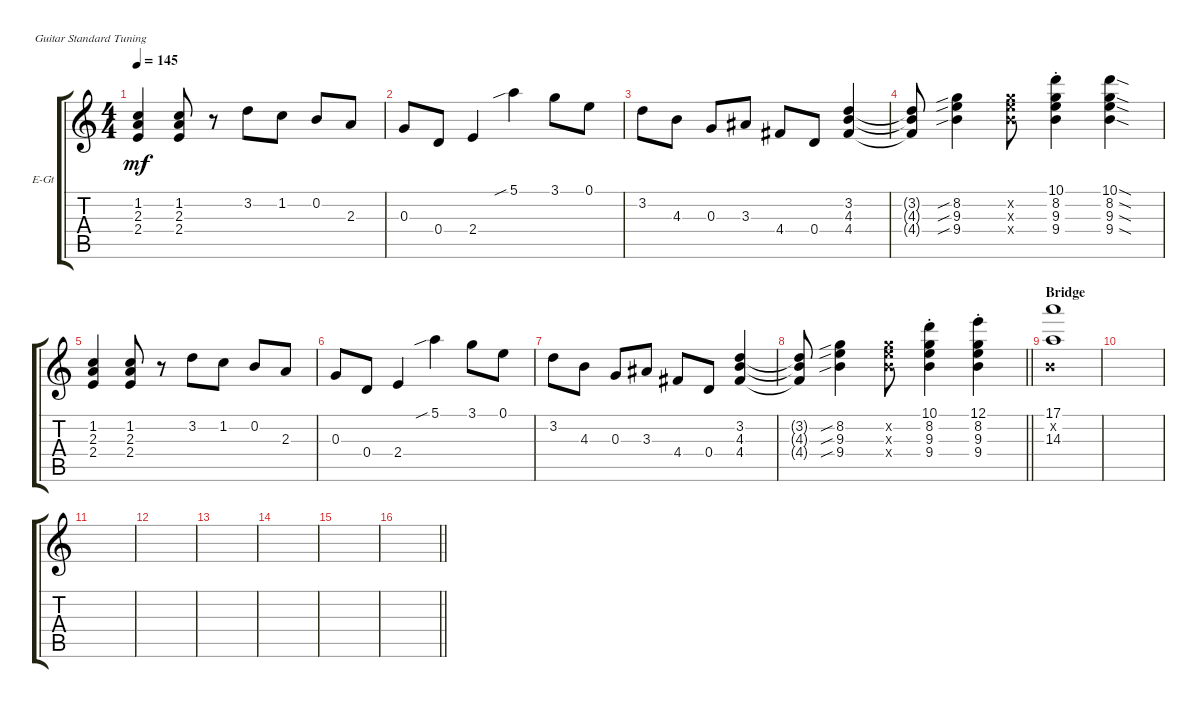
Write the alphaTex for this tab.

\bracketExtendMode groupsimilarinstruments
\firstSystemTrackNameOrientation horizontal
\otherSystemsTrackNameOrientation horizontal
\track ("guitar distortion (Rodion Kravkl)" "E-Gt") {instrument electricguitarclean}
\staff {score tabs}
\tuning (E4 B3 G3 D3 A2 E2)
\ts (4 4)
\tempo 145
\clef g2
\scale
0.333333
\ks aminor
(2.3 2.4 1.2).4{dy mf} (2.3 2.4 1.2).8 r.8 3.2.8 1.2.8 0.2.8 2.3.8 |
\scale
0.333333 0.3.8 0.4.8 2.4.4 5.1{sib}.4 3.1.8 0.1.8 |
\scale
0.333333 3.2.8 4.3.8 0.3.8 3.3.8 4.4.8 0.4.8 (4.4 4.3 3.2).4 |
\scale
0.333333 (3.2{t} 4.3{t} 4.4{t}).8 (9.4{sib} 9.3{sib} 8.2{sib}).4 (8.2{x} 9.3{x} 9.4{x}).8 (8.2{st} 10.1{st} 9.3{st} 9.4{st}).4 (9.4{sod} 9.3{sod} 8.2{sod} 10.1{sod}).4 |
\scale
0.333333 (2.3 2.4 1.2).4 (2.3 2.4 1.2).8 r.8 3.2.8 1.2.8 0.2.8 2.3.8 |
\scale
0.333333 0.3.8 0.4.8 2.4.4 5.1{sib}.4 3.1.8 0.1.8 |
\scale
0.333333 3.2.8 4.3.8 0.3.8 3.3.8 4.4.8 0.4.8 (4.4 4.3 3.2).4 |
\scale
0.333333
\barLineRight lightlight
(3.2{t} 4.3{t} 4.4{t}).8 (9.4{sib} 9.3{sib} 8.2{sib}).4 (8.2{x} 9.3{x} 9.4{x}).8 (8.2{st} 10.1{st} 9.3{st} 9.4{st}).4 (9.4{st} 9.3{st} 8.2{st} 12.1{st}).4 |
\section ("" "Bridge")
\scale
0.333333 (17.1 14.3 0.2{x}).1 |
\scale
0.333333 |
\scale
0.333333 |
\scale
0.333333 |
\scale
0.333333 |
\scale
0.333333 |
\scale
0.333333 |
\scale
0.333333
\barLineRight lightlight
